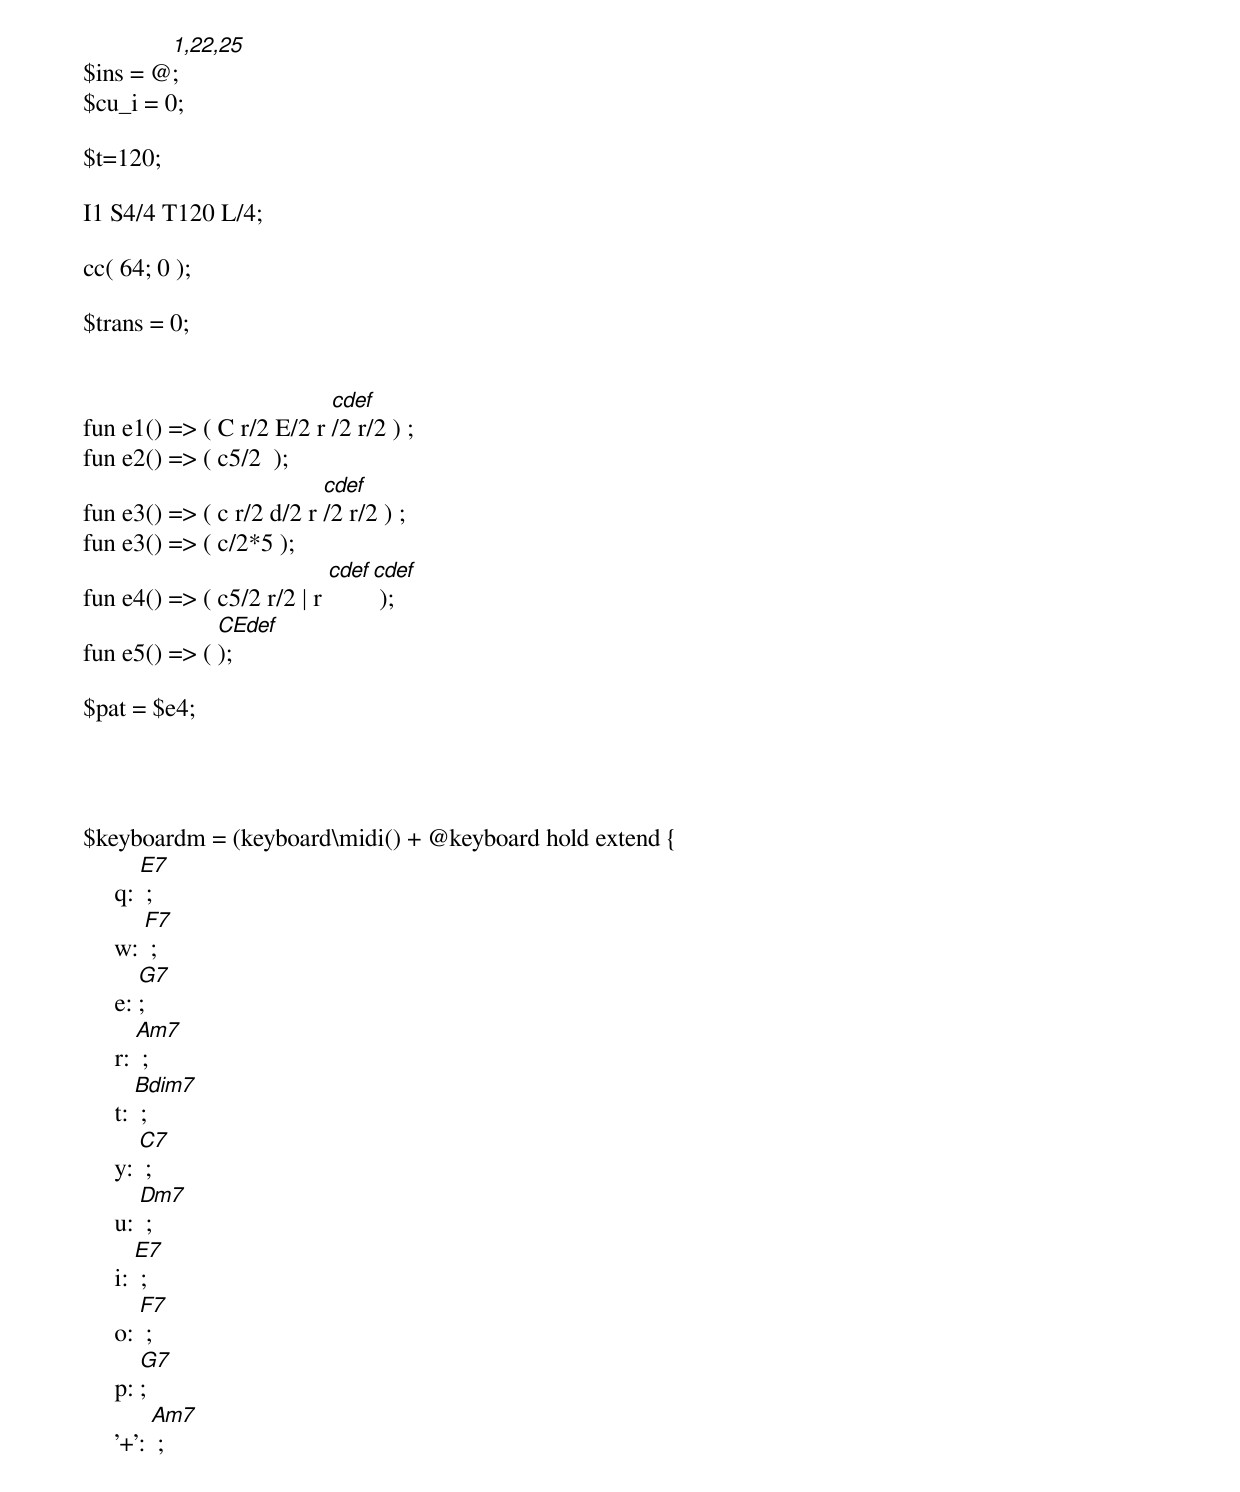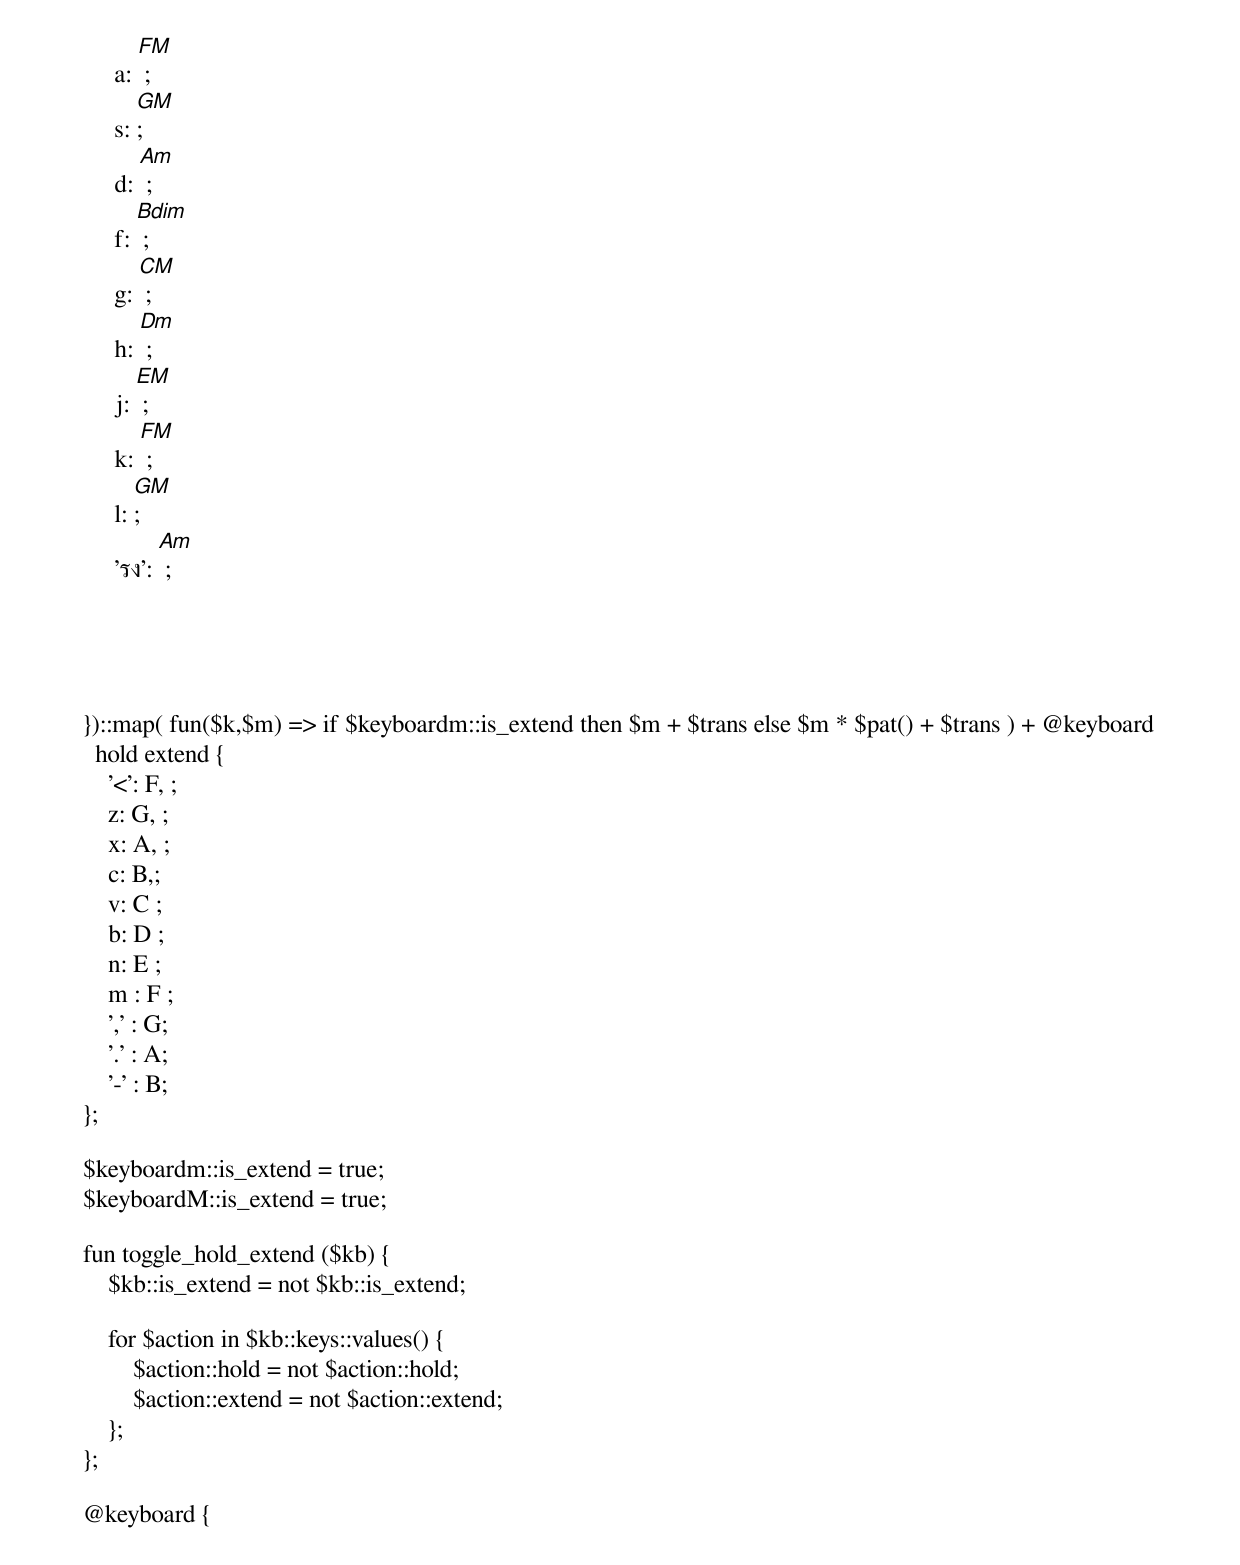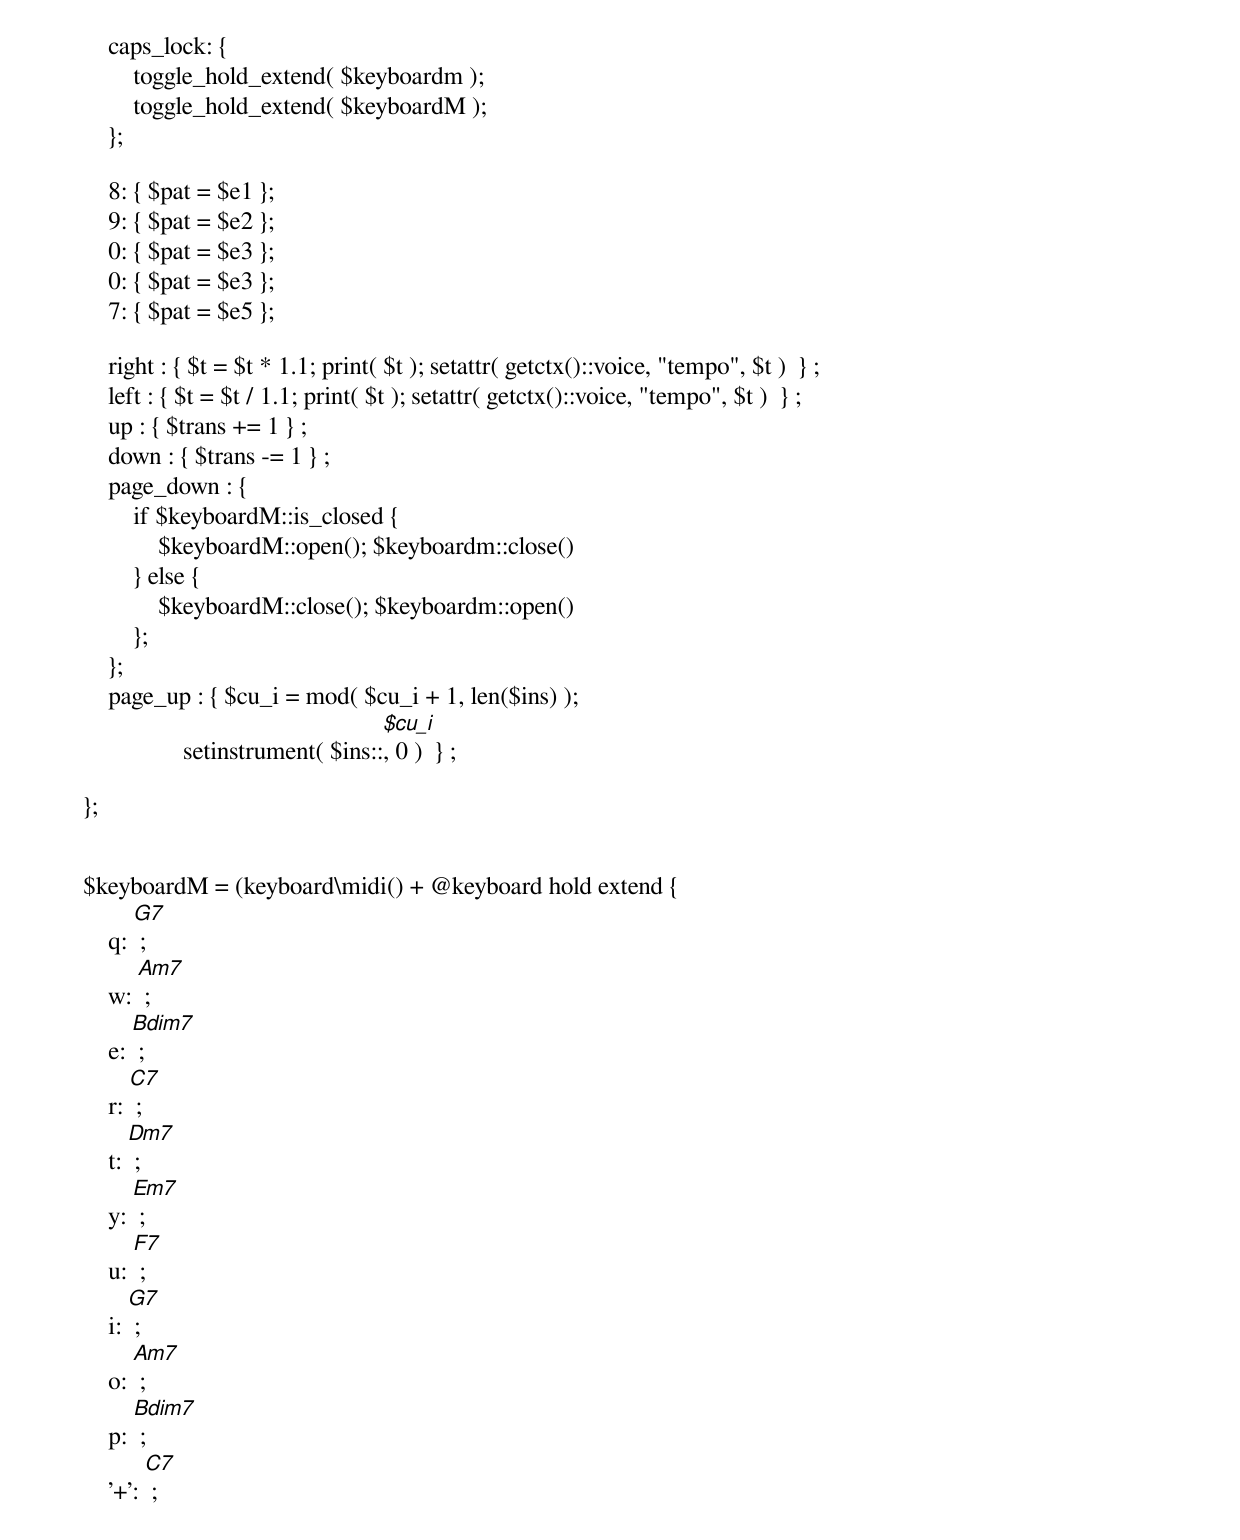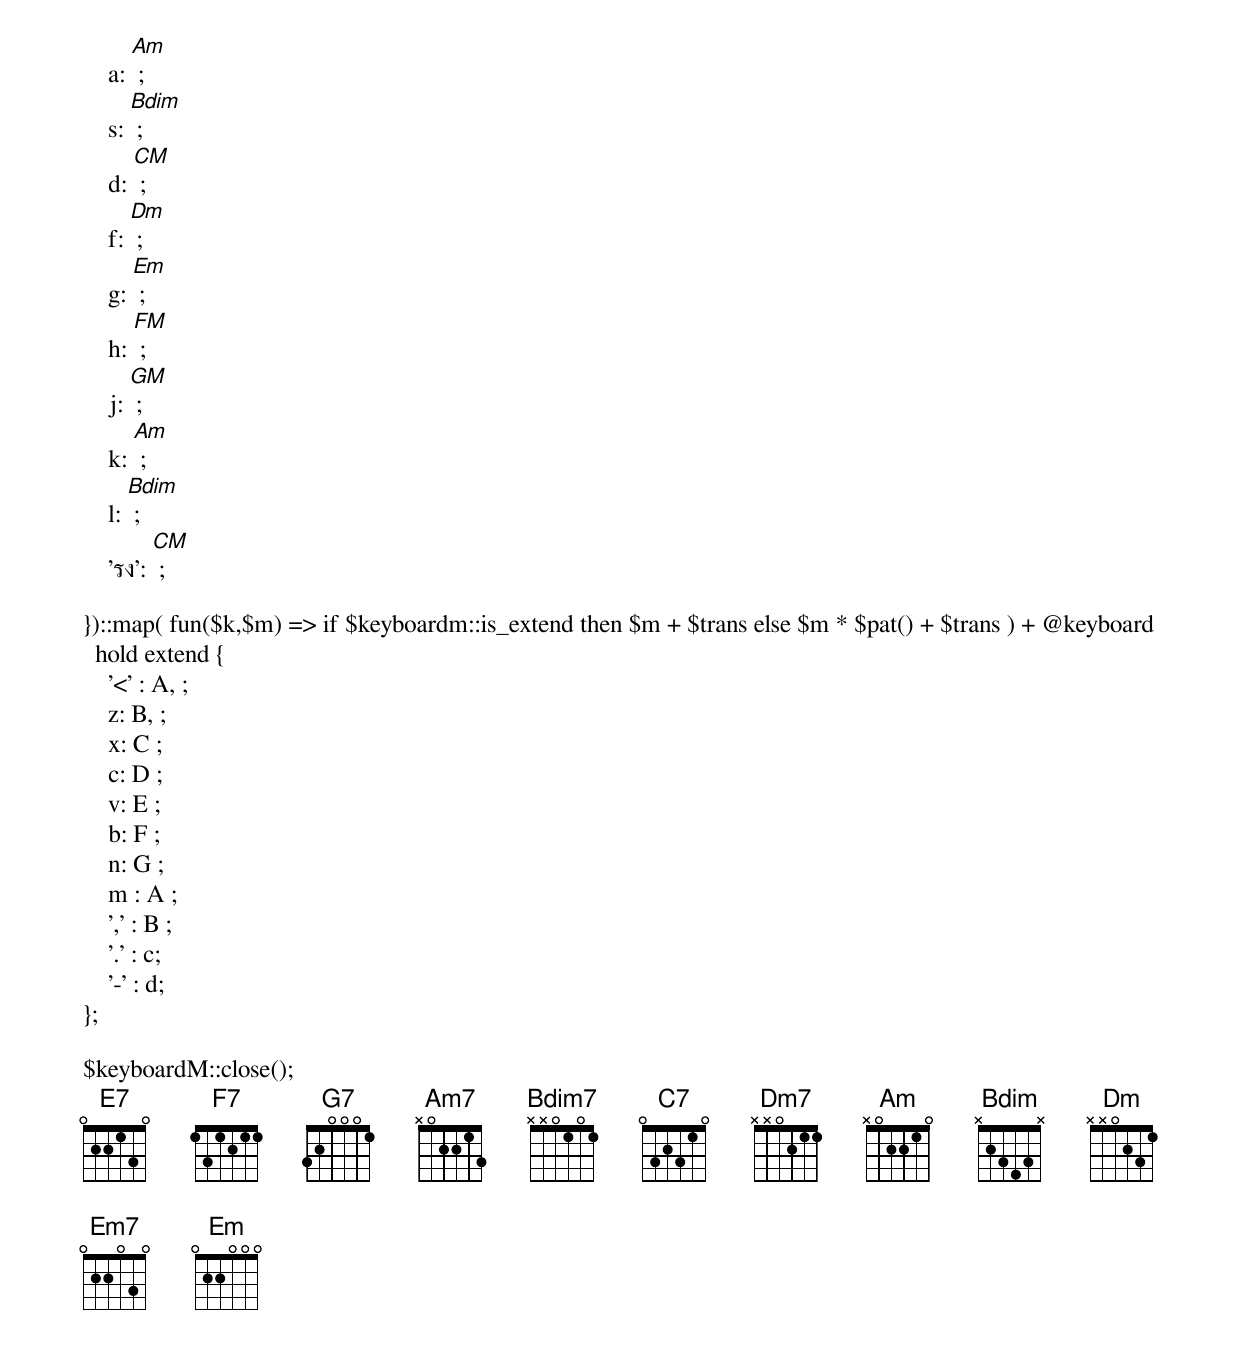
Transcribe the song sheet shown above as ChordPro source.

$ins = @[1,22,25];
$cu_i = 0;

$t=120;

I1 S4/4 T120 L/4;

cc( 64; 0 );

$trans = 0;


fun e1() => ( C r/2 E/2 r [cdef]/2 r/2 ) ;
fun e2() => ( c5/2  );
fun e3() => ( c r/2 d/2 r [cdef]/2 r/2 ) ;
fun e3() => ( c/2*5 );
fun e4() => ( c5/2 r/2 | r [cdef][cdef] );
fun e5() => ( [CEdef]);

$pat = $e4;




$keyboardm = (keyboard\midi() + @keyboard hold extend {
     q: [E7] ;
     w: [F7] ;
     e: [G7];
     r: [Am7] ;
     t: [Bdim7] ;
     y: [C7] ;
     u: [Dm7] ;
     i: [E7] ;
     o: [F7] ;
     p: [G7];
     '+': [Am7] ;

     a: [FM] ;
     s: [GM];
     d: [Am] ;
     f: [Bdim] ;
     g: [CM] ;
     h: [Dm] ;
     j: [EM] ;
     k: [FM] ;
     l: [GM];
     'รง': [Am] ;





})::map( fun($k,$m) => if $keyboardm::is_extend then $m + $trans else $m * $pat() + $trans ) + @keyboard hold extend {
    '<': F, ;
    z: G, ;
    x: A, ;
    c: B,;
    v: C ;
    b: D ;
    n: E ;
    m : F ;
    ',' : G;
    '.' : A;
    '-' : B;
};

$keyboardm::is_extend = true;
$keyboardM::is_extend = true;

fun toggle_hold_extend ($kb) {
    $kb::is_extend = not $kb::is_extend;

    for $action in $kb::keys::values() {
        $action::hold = not $action::hold;
        $action::extend = not $action::extend;
    };
};

@keyboard {
    caps_lock: {
        toggle_hold_extend( $keyboardm );
        toggle_hold_extend( $keyboardM );
    };

    8: { $pat = $e1 };
    9: { $pat = $e2 };
    0: { $pat = $e3 };
    0: { $pat = $e3 };
    7: { $pat = $e5 };

    right : { $t = $t * 1.1; print( $t ); setattr( getctx()::voice, "tempo", $t )  } ;
    left : { $t = $t / 1.1; print( $t ); setattr( getctx()::voice, "tempo", $t )  } ;
    up : { $trans += 1 } ;
    down : { $trans -= 1 } ;
    page_down : {
        if $keyboardM::is_closed {
            $keyboardM::open(); $keyboardm::close()
        } else {
            $keyboardM::close(); $keyboardm::open()
        };
    };
    page_up : { $cu_i = mod( $cu_i + 1, len($ins) );
                setinstrument( $ins::[$cu_i], 0 )  } ;

};


$keyboardM = (keyboard\midi() + @keyboard hold extend {
    q: [G7] ;
    w: [Am7] ;
    e: [Bdim7] ;
    r: [C7] ;
    t: [Dm7] ;
    y: [Em7] ;
    u: [F7] ;
    i: [G7] ;
    o: [Am7] ;
    p: [Bdim7] ;
    '+': [C7] ;

    a: [Am] ;
    s: [Bdim] ;
    d: [CM] ;
    f: [Dm] ;
    g: [Em] ;
    h: [FM] ;
    j: [GM] ;
    k: [Am] ;
    l: [Bdim] ;
    'รง': [CM] ;

})::map( fun($k,$m) => if $keyboardm::is_extend then $m + $trans else $m * $pat() + $trans ) + @keyboard hold extend {
    '<' : A, ;
    z: B, ;
    x: C ;
    c: D ;
    v: E ;
    b: F ;
    n: G ;
    m : A ;
    ',' : B ;
    '.' : c;
    '-' : d;
};

$keyboardM::close();
